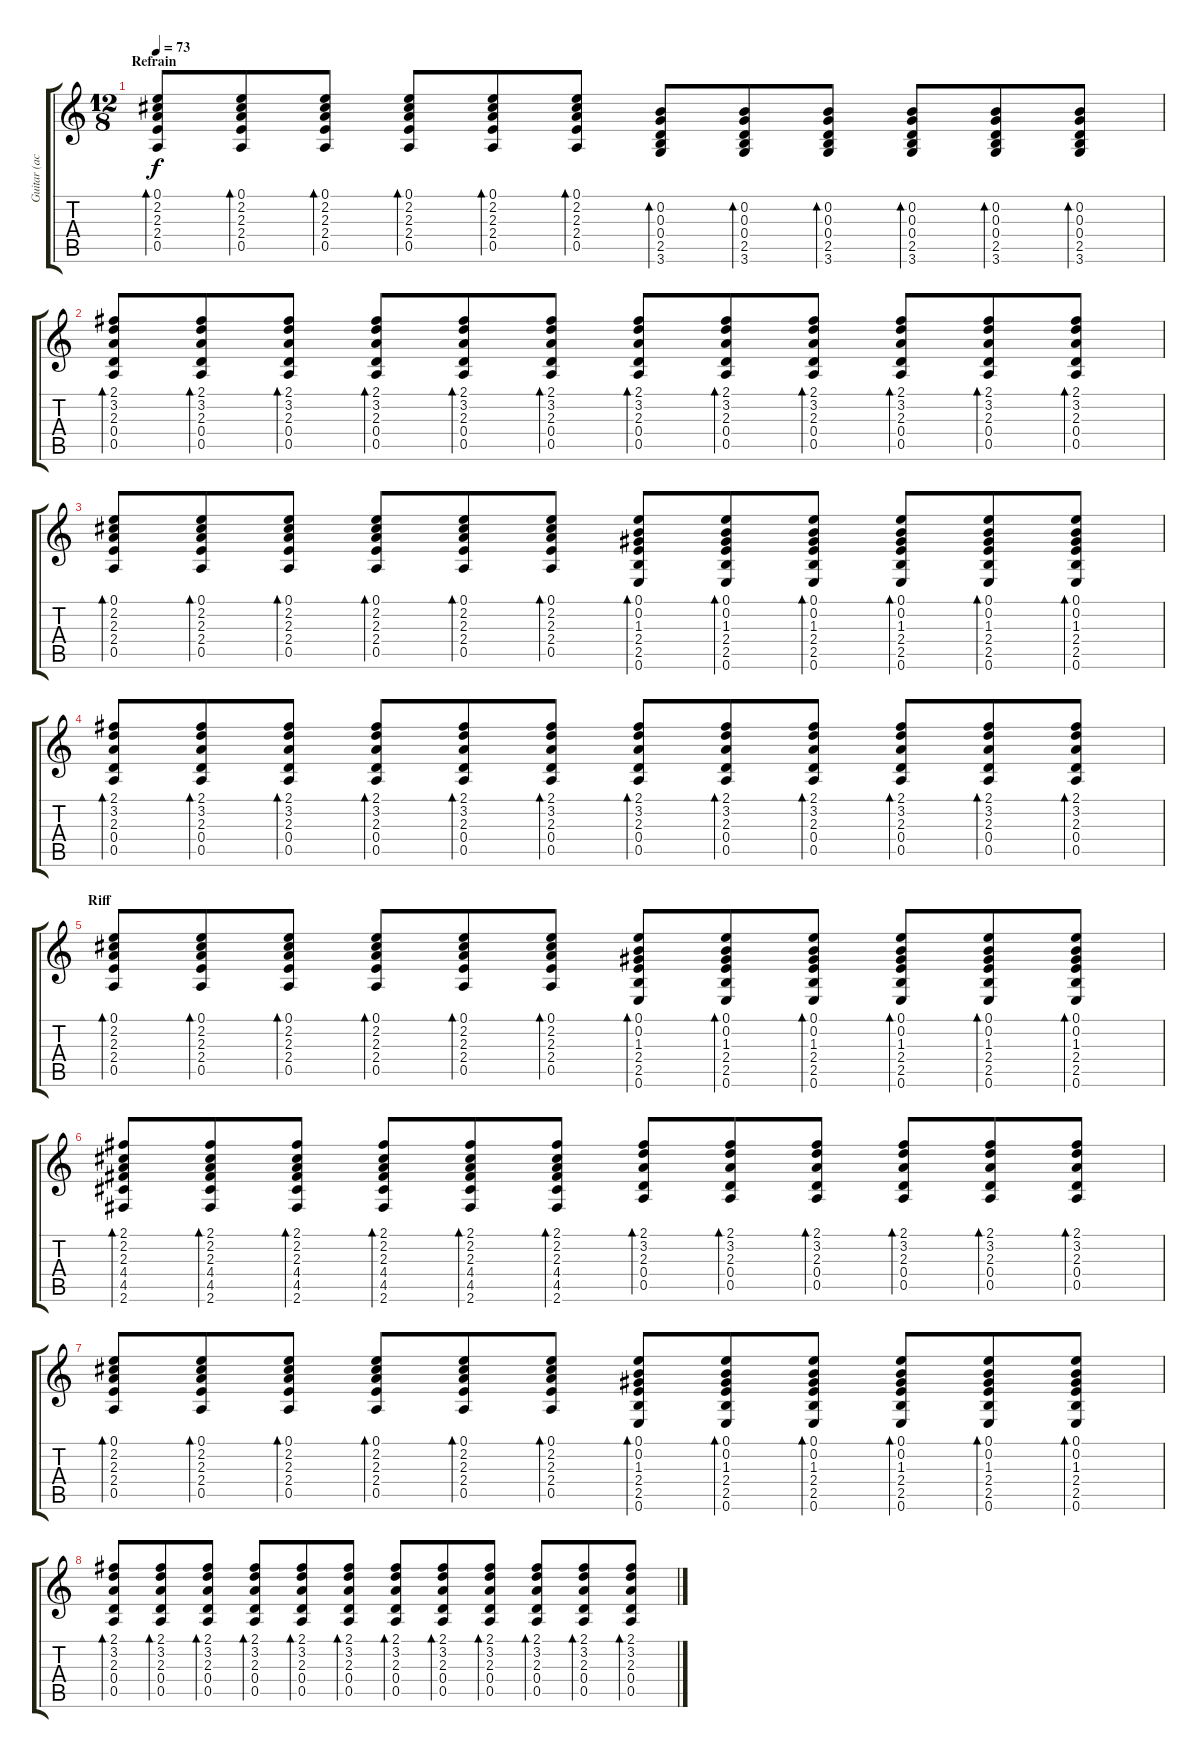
\track ("Guitar (acoustic)" "Guitar (ac") {instrument acousticguitarnylon}
\staff {score tabs}
\tuning (E4 B3 G3 D3 A2 E2) {hide}
\ts (12 8)
\section ("" "Refrain")
\tempo 73
\clef g2
\ks c
(0.1 2.2 2.3 2.4 0.5).8{bd 60 dy f} (0.1 2.2 2.3 2.4 0.5).8{bd 60} (0.1 2.2 2.3 2.4 0.5).8{bd 60} (0.1 2.2 2.3 2.4 0.5).8{bd 60} (0.1 2.2 2.3 2.4 0.5).8{bd 60} (0.1 2.2 2.3 2.4 0.5).8{bd 60} (0.2 0.3 0.4 2.5 3.6).8{bd 60} (0.2 0.3 0.4 2.5 3.6).8{bd 60} (0.2 0.3 0.4 2.5 3.6).8{bd 60} (0.2 0.3 0.4 2.5 3.6).8{bd 60} (0.2 0.3 0.4 2.5 3.6).8{bd 60} (0.2 0.3 0.4 2.5 3.6).8{bd 60} |
(2.1 3.2 2.3 0.4 0.5).8{bd 60} (2.1 3.2 2.3 0.4 0.5).8{bd 60} (2.1 3.2 2.3 0.4 0.5).8{bd 60} (2.1 3.2 2.3 0.4 0.5).8{bd 60} (2.1 3.2 2.3 0.4 0.5).8{bd 60} (2.1 3.2 2.3 0.4 0.5).8{bd 60} (2.1 3.2 2.3 0.4 0.5).8{bd 60} (2.1 3.2 2.3 0.4 0.5).8{bd 60} (2.1 3.2 2.3 0.4 0.5).8{bd 60} (2.1 3.2 2.3 0.4 0.5).8{bd 60} (2.1 3.2 2.3 0.4 0.5).8{bd 60} (2.1 3.2 2.3 0.4 0.5).8{bd 60} |
(0.1 2.2 2.3 2.4 0.5).8{bd 60} (0.1 2.2 2.3 2.4 0.5).8{bd 60} (0.1 2.2 2.3 2.4 0.5).8{bd 60} (0.1 2.2 2.3 2.4 0.5).8{bd 60} (0.1 2.2 2.3 2.4 0.5).8{bd 60} (0.1 2.2 2.3 2.4 0.5).8{bd 60} (0.1 0.2 1.3 2.4 2.5 0.6).8{bd 60} (0.1 0.2 1.3 2.4 2.5 0.6).8{bd 60} (0.1 0.2 1.3 2.4 2.5 0.6).8{bd 60} (0.1 0.2 1.3 2.4 2.5 0.6).8{bd 60} (0.1 0.2 1.3 2.4 2.5 0.6).8{bd 60} (0.1 0.2 1.3 2.4 2.5 0.6).8{bd 60} |
(2.1 3.2 2.3 0.4 0.5).8{bd 60} (2.1 3.2 2.3 0.4 0.5).8{bd 60} (2.1 3.2 2.3 0.4 0.5).8{bd 60} (2.1 3.2 2.3 0.4 0.5).8{bd 60} (2.1 3.2 2.3 0.4 0.5).8{bd 60} (2.1 3.2 2.3 0.4 0.5).8{bd 60} (2.1 3.2 2.3 0.4 0.5).8{bd 60} (2.1 3.2 2.3 0.4 0.5).8{bd 60} (2.1 3.2 2.3 0.4 0.5).8{bd 60} (2.1 3.2 2.3 0.4 0.5).8{bd 60} (2.1 3.2 2.3 0.4 0.5).8{bd 60} (2.1 3.2 2.3 0.4 0.5).8{bd 60} |
\section ("" "Riff")
(0.1 2.2 2.3 2.4 0.5).8{bd 60} (0.1 2.2 2.3 2.4 0.5).8{bd 60} (0.1 2.2 2.3 2.4 0.5).8{bd 60} (0.1 2.2 2.3 2.4 0.5).8{bd 60} (0.1 2.2 2.3 2.4 0.5).8{bd 60} (0.1 2.2 2.3 2.4 0.5).8{bd 60} (0.1 0.2 1.3 2.4 2.5 0.6).8{bd 60} (0.1 0.2 1.3 2.4 2.5 0.6).8{bd 60} (0.1 0.2 1.3 2.4 2.5 0.6).8{bd 60} (0.1 0.2 1.3 2.4 2.5 0.6).8{bd 60} (0.1 0.2 1.3 2.4 2.5 0.6).8{bd 60} (0.1 0.2 1.3 2.4 2.5 0.6).8{bd 60} |
(2.1 2.2 2.3 4.4 4.5 2.6).8{bd 60} (2.1 2.2 2.3 4.4 4.5 2.6).8{bd 60} (2.1 2.2 2.3 4.4 4.5 2.6).8{bd 60} (2.1 2.2 2.3 4.4 4.5 2.6).8{bd 60} (2.1 2.2 2.3 4.4 4.5 2.6).8{bd 60} (2.1 2.2 2.3 4.4 4.5 2.6).8{bd 60} (2.1 3.2 2.3 0.4 0.5).8{bd 60} (2.1 3.2 2.3 0.4 0.5).8{bd 60} (2.1 3.2 2.3 0.4 0.5).8{bd 60} (2.1 3.2 2.3 0.4 0.5).8{bd 60} (2.1 3.2 2.3 0.4 0.5).8{bd 60} (2.1 3.2 2.3 0.4 0.5).8{bd 60} |
(0.1 2.2 2.3 2.4 0.5).8{bd 60} (0.1 2.2 2.3 2.4 0.5).8{bd 60} (0.1 2.2 2.3 2.4 0.5).8{bd 60} (0.1 2.2 2.3 2.4 0.5).8{bd 60} (0.1 2.2 2.3 2.4 0.5).8{bd 60} (0.1 2.2 2.3 2.4 0.5).8{bd 60} (0.1 0.2 1.3 2.4 2.5 0.6).8{bd 60} (0.1 0.2 1.3 2.4 2.5 0.6).8{bd 60} (0.1 0.2 1.3 2.4 2.5 0.6).8{bd 60} (0.1 0.2 1.3 2.4 2.5 0.6).8{bd 60} (0.1 0.2 1.3 2.4 2.5 0.6).8{bd 60} (0.1 0.2 1.3 2.4 2.5 0.6).8{bd 60} |
(2.1 3.2 2.3 0.4 0.5).8{bd 60} (2.1 3.2 2.3 0.4 0.5).8{bd 60} (2.1 3.2 2.3 0.4 0.5).8{bd 60} (2.1 3.2 2.3 0.4 0.5).8{bd 60} (2.1 3.2 2.3 0.4 0.5).8{bd 60} (2.1 3.2 2.3 0.4 0.5).8{bd 60} (2.1 3.2 2.3 0.4 0.5).8{bd 60} (2.1 3.2 2.3 0.4 0.5).8{bd 60} (2.1 3.2 2.3 0.4 0.5).8{bd 60} (2.1 3.2 2.3 0.4 0.5).8{bd 60} (2.1 3.2 2.3 0.4 0.5).8{bd 60} (2.1 3.2 2.3 0.4 0.5).8{bd 60}
